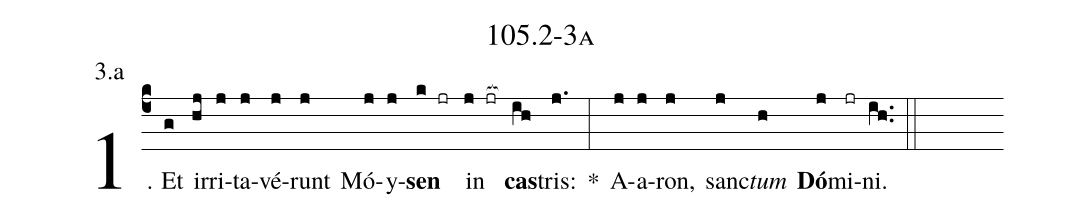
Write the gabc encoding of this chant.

name: 105.2-3a;
annotation: 3.a;
%%
(c4)1. Et(g) ir(hj)ri(j)ta(j)vé(j)runt(j) Mó(j)y(j)<b>sen</b>(k jr) in(j jr[ocb:1{]) <b>cas</b>(ih[ocb:0}])tris:(j.) *(:) A(j)a(j)ron,(j) sanc(j)<i>tum</i>(h) <b>Dó</b>(j)mi(jr)ni.(ih..) (::)


%E(j) u(j) o(j) u(h) a(j) e.(ih..) (::)
